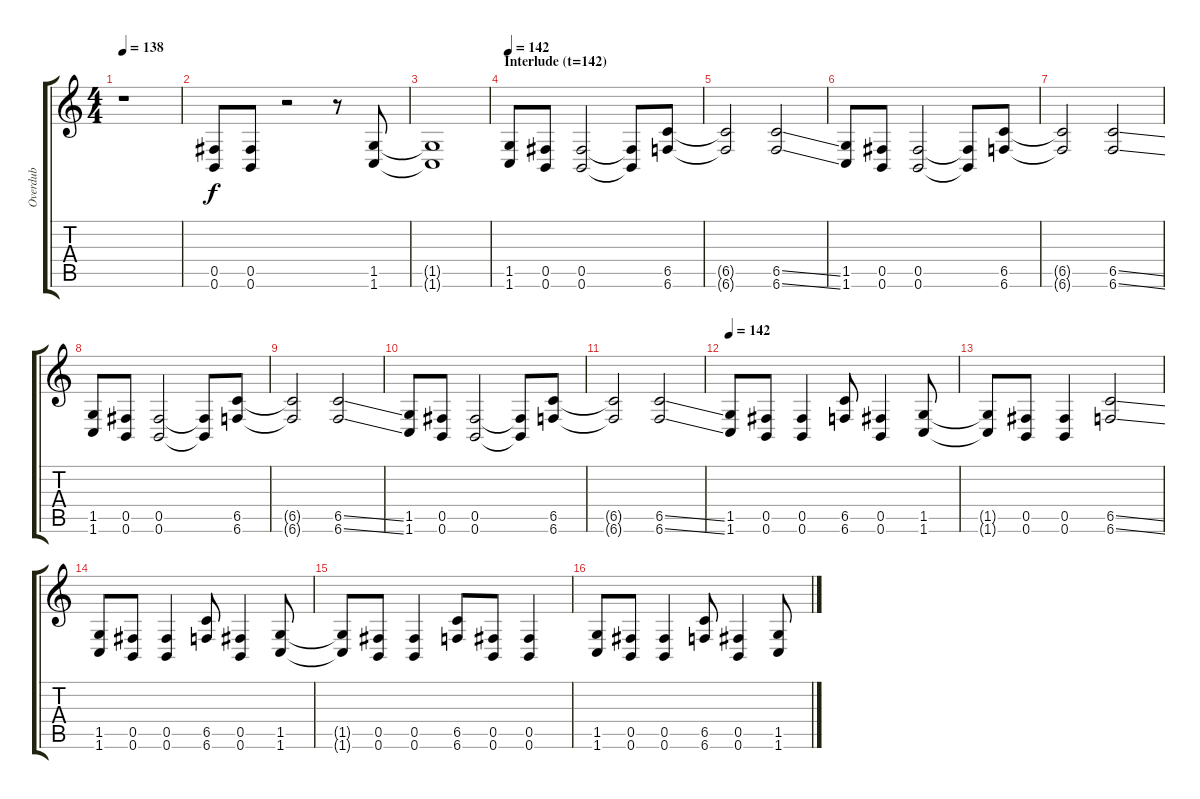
\track ("Overdub" "Overdub") {instrument distortionguitar}
\staff {score tabs}
\tuning (Db4 Ab3 E3 B2 Gb2 B1) {hide}
\ts (4 4)
\tempo 138
\clef g2
\ks c
r.1{dy f} |
(0.5 0.6).8 (0.5 0.6).8 r.2 r.8 (1.5 1.6).8 |
(1.5{t} 1.6{t}).1 |
\section ("" "Interlude (t=142)")
\tempo 142
(1.5 1.6).8{volume 12 balance 14 instrument distortionguitar} (0.5 0.6).8 (0.5 0.6).2 (0.5{t} 0.6{t}).8 (6.5 6.6).8 |
(6.5{t} 6.6{t}).2 (6.5{ss} 6.6{ss}).2 |
(1.5 1.6).8 (0.5 0.6).8 (0.5 0.6).2 (0.5{t} 0.6{t}).8 (6.5 6.6).8 |
(6.5{t} 6.6{t}).2 (6.5{ss} 6.6{ss}).2 |
(1.5 1.6).8 (0.5 0.6).8 (0.5 0.6).2 (0.5{t} 0.6{t}).8 (6.5 6.6).8 |
(6.5{t} 6.6{t}).2 (6.5{ss} 6.6{ss}).2 |
(1.5 1.6).8 (0.5 0.6).8 (0.5 0.6).2 (0.5{t} 0.6{t}).8 (6.5 6.6).8 |
(6.5{t} 6.6{t}).2 (6.5{ss} 6.6{ss}).2 |
\section ("" "")
\tempo 142
(1.5 1.6).8 (0.5 0.6).8 (0.5 0.6).4 (6.5 6.6).8 (0.5 0.6).4 (1.5 1.6).8 |
(1.5{t} 1.6{t}).8 (0.5 0.6).8 (0.5 0.6).4 (6.5{ss} 6.6{ss}).2 |
(1.5 1.6).8 (0.5 0.6).8 (0.5 0.6).4 (6.5 6.6).8 (0.5 0.6).4 (1.5 1.6).8 |
(1.5{t} 1.6{t}).8 (0.5 0.6).8 (0.5 0.6).4 (6.5 6.6).8 (0.5 0.6).8 (0.5 0.6).4 |
(1.5 1.6).8 (0.5 0.6).8 (0.5 0.6).4 (6.5 6.6).8 (0.5 0.6).4 (1.5 1.6).8
